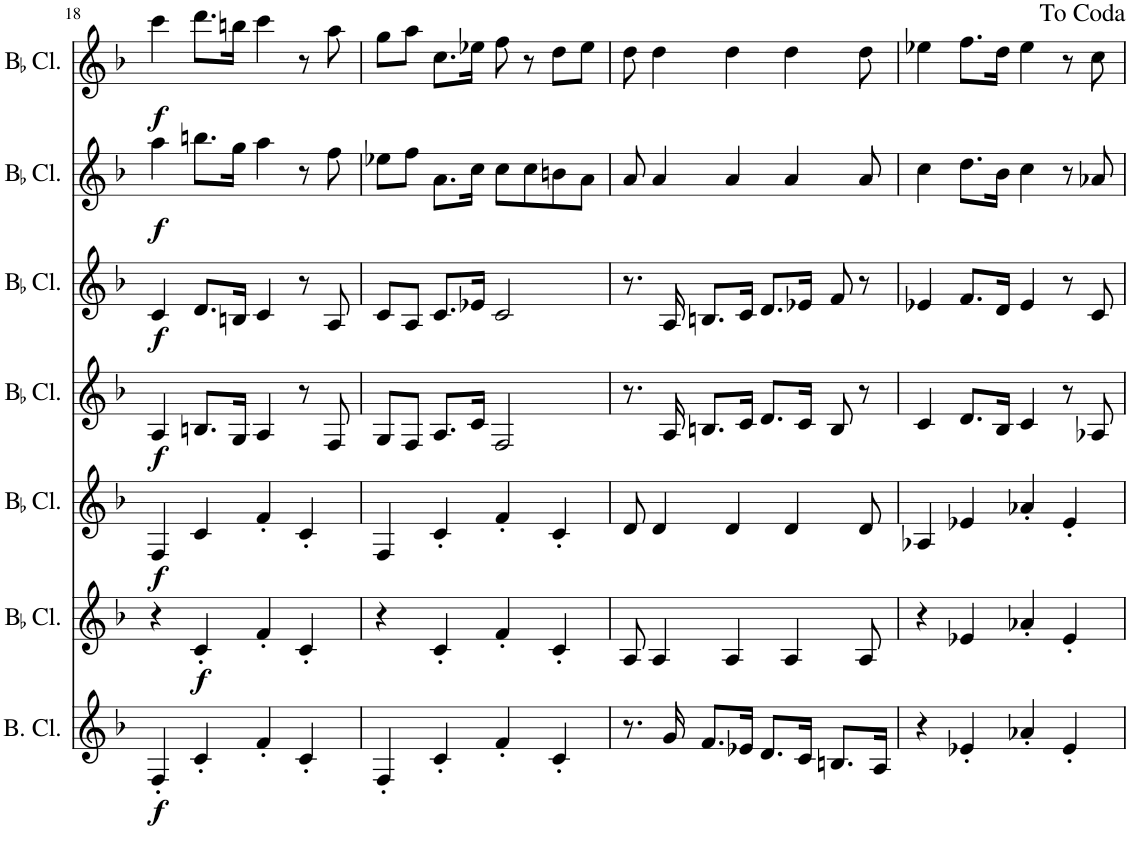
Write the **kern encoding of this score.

**kern	**dynam	**kern	**dynam	**kern	**dynam	**kern	**dynam	**kern	**dynam	**kern	**dynam	**kern	**dynam
*part7	*part7	*part6	*part6	*part5	*part5	*part4	*part4	*part3	*part3	*part2	*part2	*part1	*part1
*staff7	*staff7	*staff6	*staff6	*staff5	*staff5	*staff4	*staff4	*staff3	*staff3	*staff2	*staff2	*staff1	*staff1
*I"Bass Clarinet	*	*I"BaccidentalFlat Clarinet	*	*I"BaccidentalFlat Clarinet	*	*I"BaccidentalFlat Clarinet	*	*I"BaccidentalFlat Clarinet	*	*I"BaccidentalFlat Clarinet	*	*I"BaccidentalFlat Clarinet	*
*I'B. Cl.	*	*I'BaccidentalFlat Cl.	*	*I'BaccidentalFlat Cl.	*	*I'BaccidentalFlat Cl.	*	*I'BaccidentalFlat Cl.	*	*I'BaccidentalFlat Cl.	*	*I'BaccidentalFlat Cl.	*
!!LO:PB:g=z
*clefG2	*	*clefG2	*	*clefG2	*	*clefG2	*	*clefG2	*	*clefG2	*	*clefG2	*
*Trd8c14	*	*Trd1c2	*	*Trd1c2	*	*Trd1c2	*	*Trd1c2	*	*Trd1c2	*	*Trd1c2	*
*k[b-]	*	*k[b-]	*	*k[b-]	*	*k[b-]	*	*k[b-]	*	*k[b-]	*	*k[b-]	*
*M4/4	*	*M4/4	*	*M4/4	*	*M4/4	*	*M4/4	*	*M4/4	*	*M4/4	*
=18	=18	=18	=18	=18	=18	=18	=18	=18	=18	=18	=18	=18	=18
!	!LO:DY:b	!	!	!	!LO:DY:b	!	!LO:DY:b	!	!LO:DY:b	!	!LO:DY:b	!	!LO:DY:b
4F'/	f	4r	.	4F/	f	4A/	f	4c/	f	4aa\	f	4ccc\	f
!	!	!	!LO:DY:b	!	!	!	!	!	!	!	!	!	!
4c'/	.	4c'/	f	4c/	.	8.Bn/L	.	8.d/L	.	8.bbn\L	.	8.ddd\L	.
.	.	.	.	.	.	16G/Jk	.	16Bn/Jk	.	16gg\Jk	.	16bbn\Jk	.
4f'/	.	4f'/	.	4f'/	.	4A/	.	4c/	.	4aa\	.	4ccc\	.
4c'/	.	4c'/	.	4c'/	.	8r	.	8r	.	8r	.	8r	.
.	.	.	.	.	.	8F/	.	8A/	.	8ff\	.	8aa\	.
=19	=19	=19	=19	=19	=19	=19	=19	=19	=19	=19	=19	=19	=19
4F'/	.	4r	.	4F/	.	8G/L	.	8c/L	.	8ee-X\L	.	8gg\L	.
.	.	.	.	.	.	8F/J	.	8A/J	.	8ff\J	.	8aa\J	.
4c'/	.	4c'/	.	4c'/	.	8.A/L	.	8.c/L	.	8.a\L	.	8.cc\L	.
.	.	.	.	.	.	16c/Jk	.	16e-X/Jk	.	16cc\Jk	.	16ee-X\Jk	.
4f'/	.	4f'/	.	4f'/	.	2F/	.	2c/	.	8cc\L	.	8ff\	.
.	.	.	.	.	.	.	.	.	.	8cc\	.	8r	.
4c'/	.	4c'/	.	4c'/	.	.	.	.	.	8bn\	.	8dd\L	.
.	.	.	.	.	.	.	.	.	.	8a\J	.	8ee-\J	.
=20	=20	=20	=20	=20	=20	=20	=20	=20	=20	=20	=20	=20	=20
8.r	.	8A/	.	8d/	.	8.r	.	8.r	.	8a/	.	8dd\	.
.	.	4A/	.	4d/	.	.	.	.	.	4a/	.	4dd\	.
16g/	.	.	.	.	.	16A/	.	16A/	.	.	.	.	.
8.f/L	.	.	.	.	.	8.Bn/L	.	8.Bn/L	.	.	.	.	.
.	.	4A/	.	4d/	.	.	.	.	.	4a/	.	4dd\	.
16e-X/Jk	.	.	.	.	.	16c/Jk	.	16c/Jk	.	.	.	.	.
8.d/L	.	.	.	.	.	8.d/L	.	8.d/L	.	.	.	.	.
.	.	4A/	.	4d/	.	.	.	.	.	4a/	.	4dd\	.
16c/Jk	.	.	.	.	.	16c/Jk	.	16e-X/Jk	.	.	.	.	.
8.Bn/L	.	.	.	.	.	8B/	.	8f/	.	.	.	.	.
.	.	8A/	.	8d/	.	8r	.	8r	.	8a/	.	8dd\	.
16A/Jk	.	.	.	.	.	.	.	.	.	.	.	.	.
=21	=21	=21	=21	=21	=21	=21	=21	=21	=21	=21	=21	=21	=21
4r	.	4r	.	4A-X/	.	4c/	.	4e-X/	.	4cc\	.	4ee-X\	.
4e-X'/	.	4e-X/	.	4e-X/	.	8.d/L	.	8.f/L	.	8.dd\L	.	8.ff\L	.
.	.	.	.	.	.	16B-/Jk	.	16d/Jk	.	16b-\Jk	.	16dd\Jk	.
4a-X'/	.	4a-X'/	.	4a-X'/	.	4c/	.	4e-/	.	4cc\	.	4ee-\	.
4e-'/	.	4e-'/	.	4e-'/	.	8r	.	8r	.	8r	.	8r	.
.	.	.	.	.	.	8A-X/	.	8c/	.	8a-X/	.	8cc\	.
=	=	=	=	=	=	=	=	=	=	=	=	=	=
*-	*-	*-	*-	*-	*-	*-	*-	*-	*-	*-	*-	*-	*-
